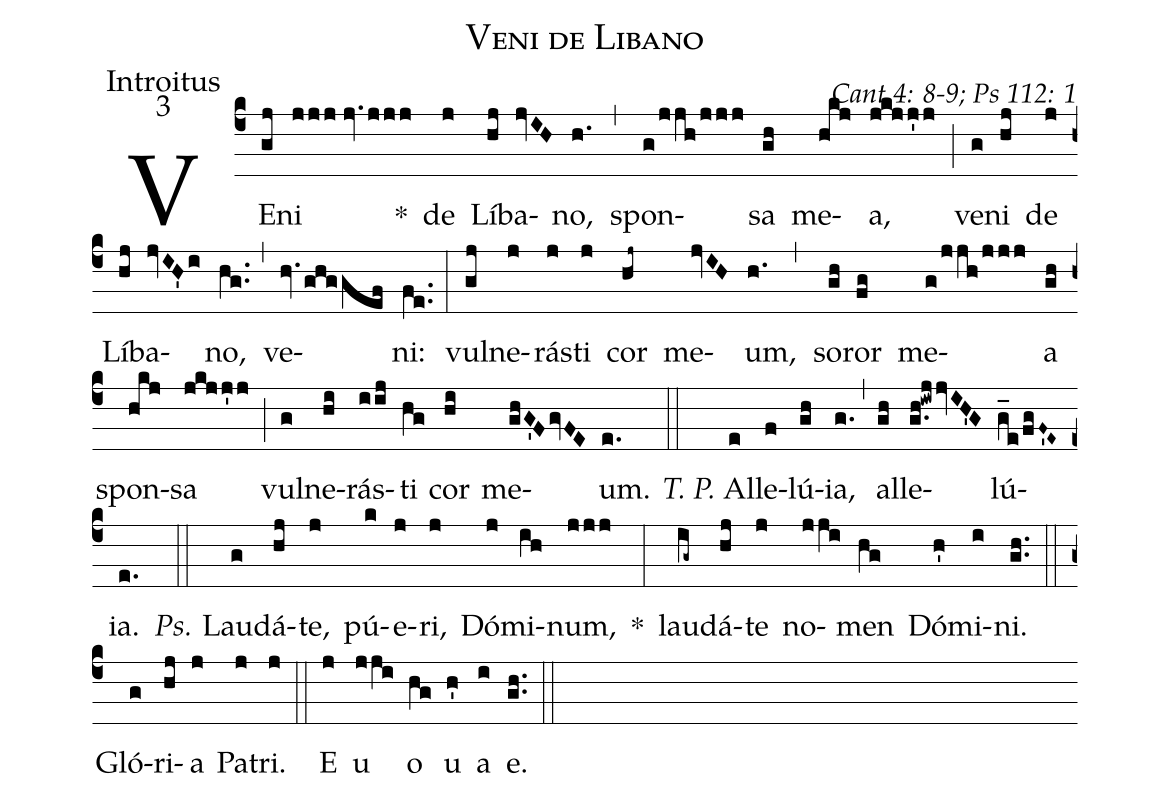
name: Veni de Libano;
office-part: Introitus;
mode: 3;
commentary: Cant 4: 8-9; Ps 112: 1;
%%
(c4) VE(gj)ni(jjj//jv.jjj) ~~~~~~~~~~*() de(j) Lí(hj)ba(jvIH)no,(h.) (,) spon(g/jjh/jjj)sa(gh) me(hkj)a,(jkjj'j) (;) ve(g)ni(hj) de(j) Lí(hj)ba(jvIH'i)no,(hg..) (,) ve(hv.ghggef)ni:(fe..) (:)
vul(gj)ne(j)rás(j)ti(j) cor(hj~) me(jvIH)um,(h.) (,) so(gh)ror(fg) me(g/jjh/jjj)a(gh) spon(hkj)sa(jkjj'j) (;) vul(g)ne(hi)rás(iij)ti(hg) cor(hi) me(ghG'FgvFE)um.(e.) (::)
<i>T. P.</i> Al(e)le(f)lú(gh)ia,(g.) (,) al(gh)le(g.h!iwjjvIH'G)lú(g_e/fgF~'E~)ia.(e.) (::)
<i>Ps.</i> Lau(g)dá(hj)te,(j) pú(k)e(j)ri,(j) Dó(j)mi(ih)num,(jjj) *(:)
lau(ig~)dá(hj)te(j) no(jji)men(hg) Dó(h')mi(i)ni.(gh..) (::)
Gló(g)ri(hj)a(j) Pa(j)tri.(j) (::)
<eu>E(j) u(jji) o(hg) u(h') a(i) e.</eu>(gh..) (::)
